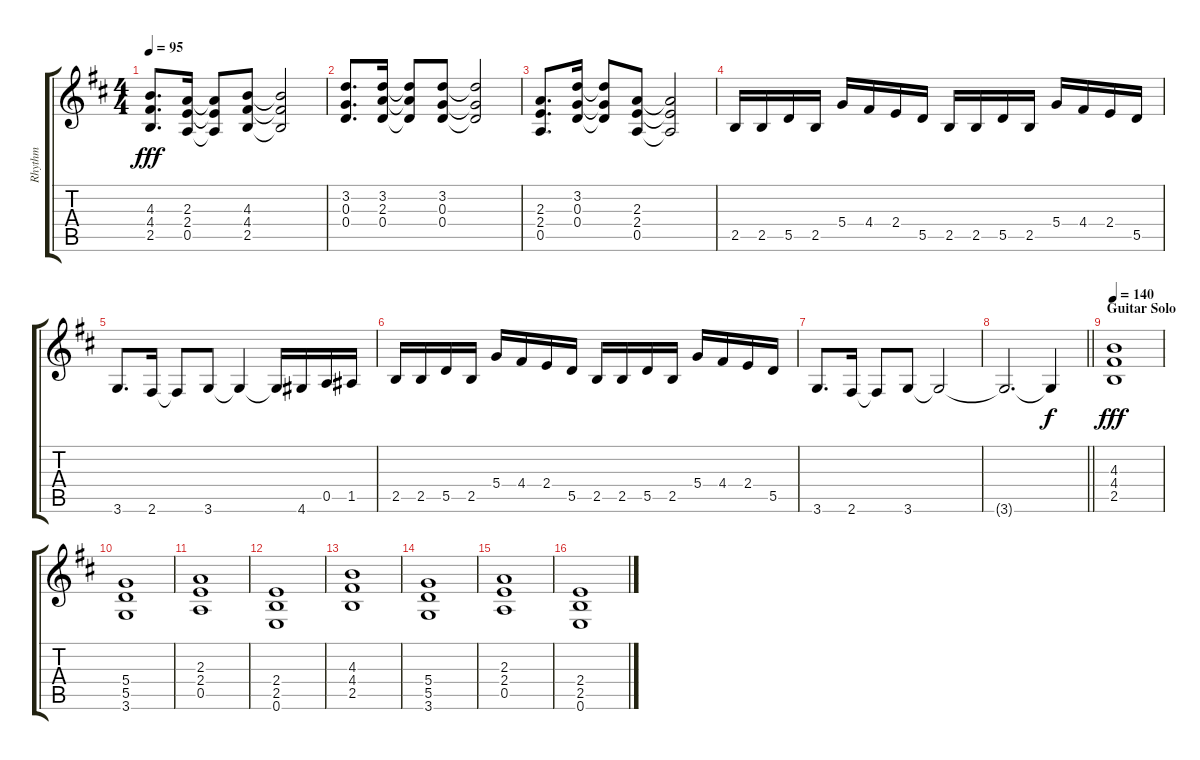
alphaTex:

\track ("Rhythm" "Rhythm") {instrument distortionguitar}
\staff {score tabs}
\tuning (E4 B3 G3 D3 A2 E2) {hide}
\ts (4 4)
\tempo 95
\clef g2
\ks d
(4.3 4.4 2.5).8{d dy fff} (2.3 2.4 0.5).16 (2.3{t} 2.4{t} 0.5{t}).8 (4.3 4.4 2.5).8 (4.3{t} 4.4{t} 2.5{t}).2 |
(3.2 0.3 0.4).8{d} (3.2 2.3 0.4).16 (3.2{t} 2.3{t} 0.4{t}).8 (3.2 0.3 0.4).8 (3.2{t} 0.3{t} 0.4{t}).2 |
(2.3 2.4 0.5).8{d} (3.2 0.3 0.4).16 (3.2{t} 0.3{t} 0.4{t}).8 (2.3 2.4 0.5).8 (2.3{t} 2.4{t} 0.5{t}).2 |
2.5.16 2.5.16 5.5.16 2.5.16 5.4.16 4.4.16 2.4.16 5.5.16 2.5.16 2.5.16 5.5.16 2.5.16 5.4.16 4.4.16 2.4.16 5.5.16 |
3.6.8{d} 2.6.16 2.6{t}.8 3.6.8 3.6{t}.4 3.6{t}.16 4.6.16 0.5.16 1.5.16 |
2.5.16 2.5.16 5.5.16 2.5.16 5.4.16 4.4.16 2.4.16 5.5.16 2.5.16 2.5.16 5.5.16 2.5.16 5.4.16 4.4.16 2.4.16 5.5.16 |
3.6.8{d} 2.6.16 2.6{t}.8 3.6.8 3.6{t}.2 |
\barLineRight lightlight
3.6{t}.2{d} 3.6{t}.4{dy f} |
\section ("" "Guitar Solo")
\tempo 140
(4.3 4.4 2.5).1{dy fff} |
(5.4 5.5 3.6).1 |
(2.3 2.4 0.5).1 |
(2.4 2.5 0.6).1 |
(4.3 4.4 2.5).1 |
(5.4 5.5 3.6).1 |
(2.3 2.4 0.5).1 |
(2.4 2.5 0.6).1
